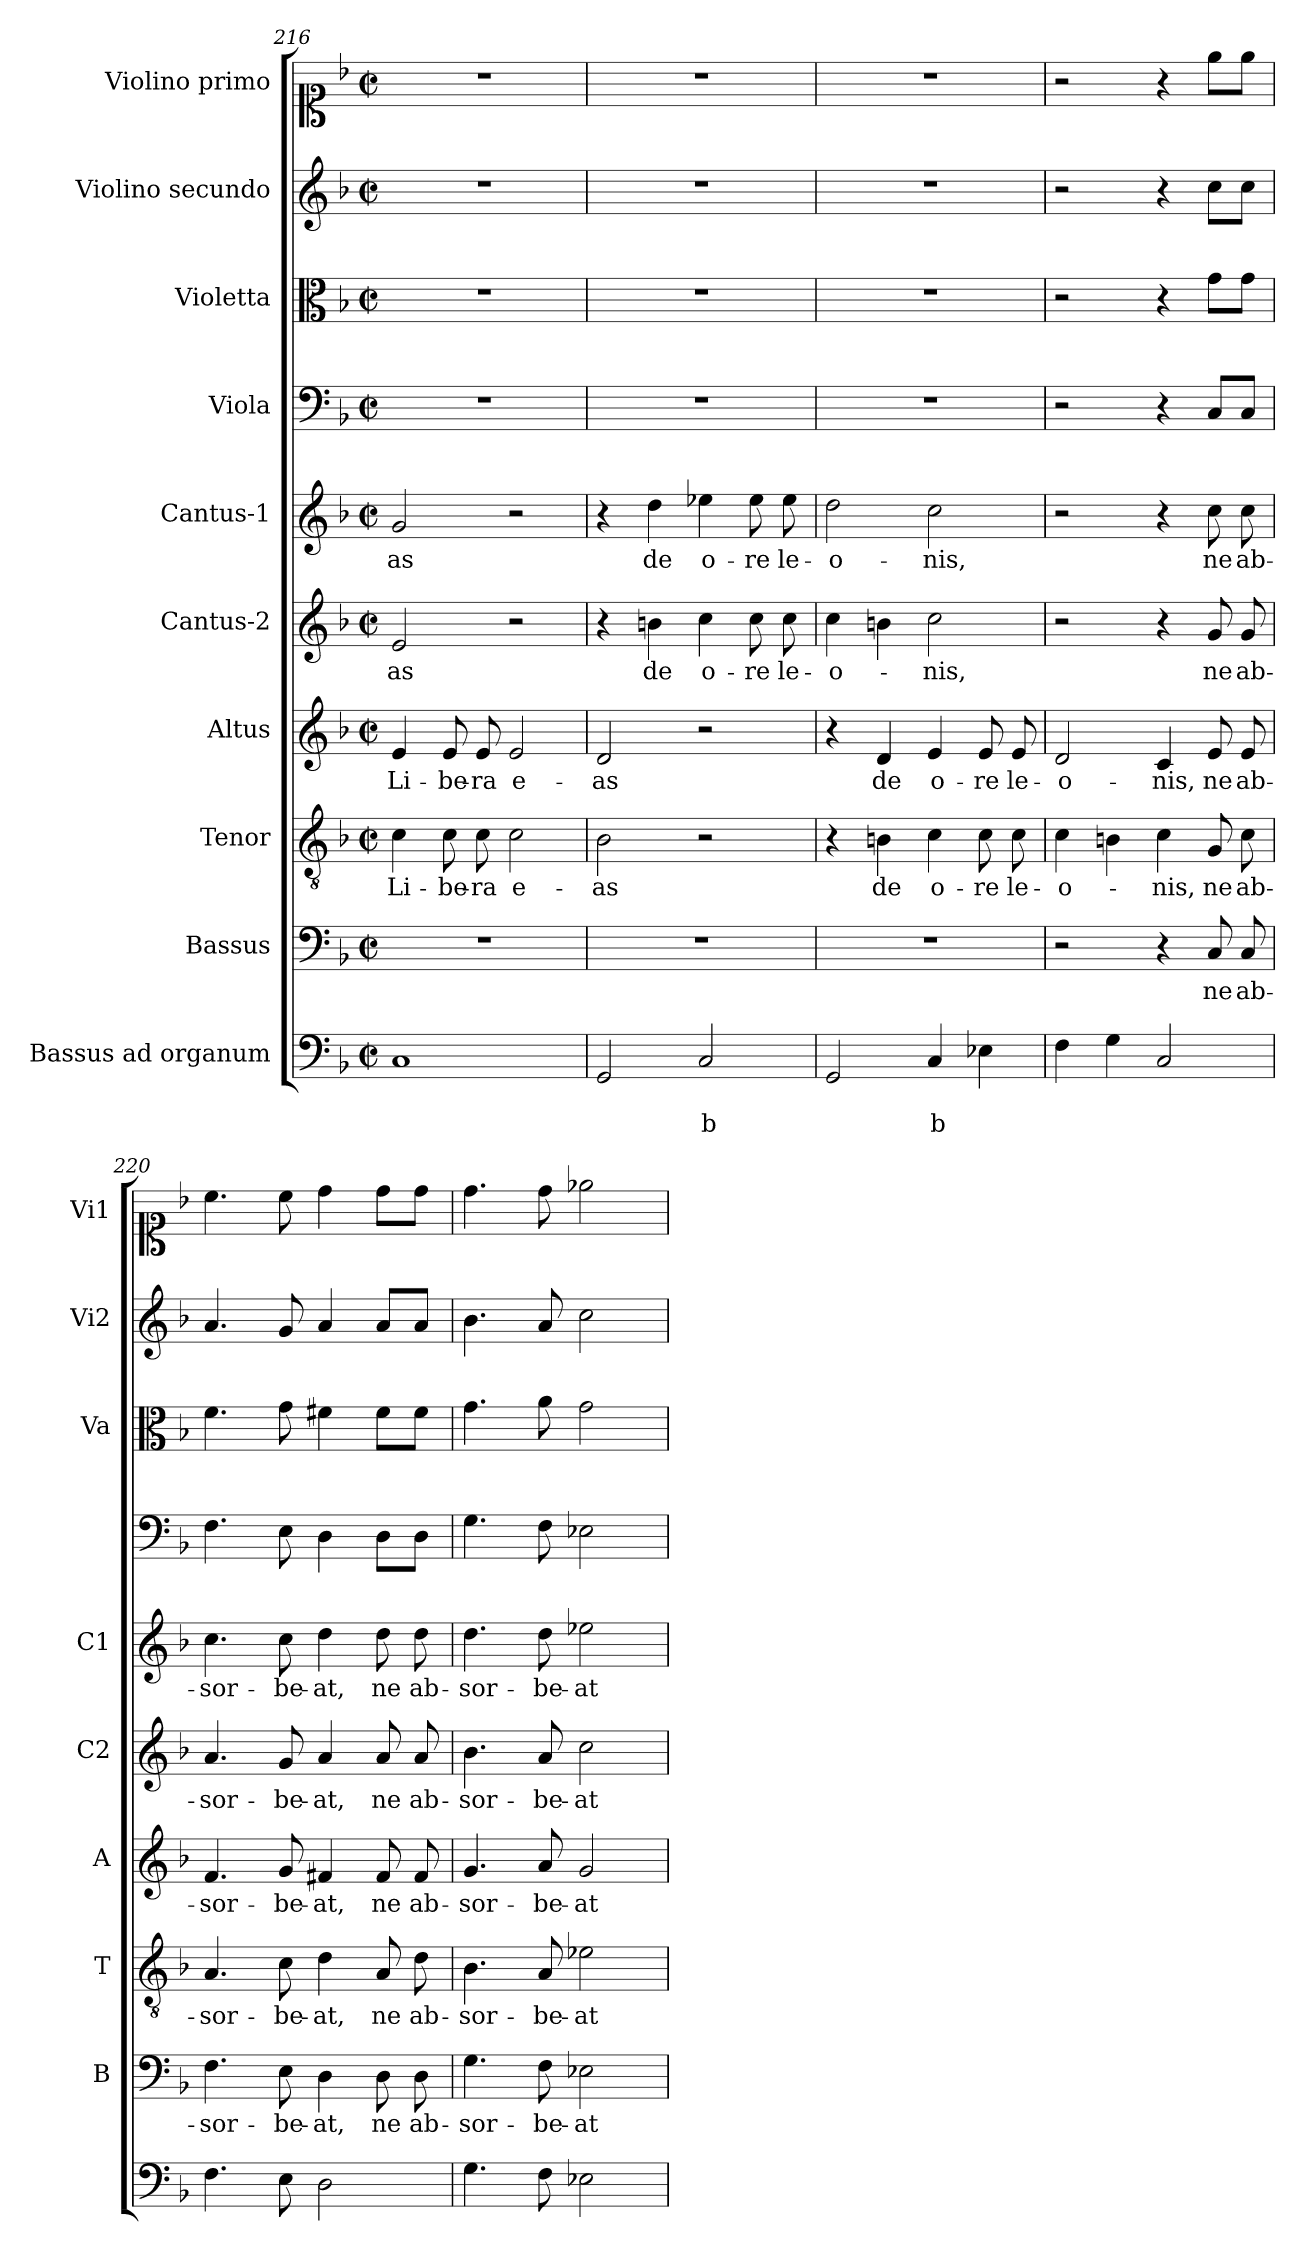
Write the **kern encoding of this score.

**kern	**text	**text	**kern	**text	**kern	**text	**kern	**text	**kern	**text	**kern	**text	**kern	**kern	**kern	**kern
*part10	*part10	*part10	*part9	*part9	*part8	*part8	*part7	*part7	*part6	*part6	*part5	*part5	*part4	*part3	*part2	*part1
*staff10	*staff10	*staff10	*staff9	*staff9	*staff8	*staff8	*staff7	*staff7	*staff6	*staff6	*staff5	*staff5	*staff4	*staff3	*staff2	*staff1
*I"Bassus ad  organum	*	*	*I"Bassus	*	*I"Tenor	*	*I"Altus	*	*I"Cantus-2	*	*I"Cantus-1	*	*I"Viola	*I"Violetta	*I"Violino secundo	*I"Violino primo
*	*	*	*I'B	*	*I'T	*	*I'A	*	*I'C2	*	*I'C1	*	*	*I'Va	*I'Vi2	*I'Vi1
*clefF4	*	*	*clefF4	*	*clefGv2	*	*clefG2	*	*clefG2	*	*clefG2	*	*clefF4	*clefC3	*clefG2	*clefC1
*k[b-]	*	*	*k[b-]	*	*k[b-]	*	*k[b-]	*	*k[b-]	*	*k[b-]	*	*k[b-]	*k[b-]	*k[b-]	*k[b-]
*F:	*	*	*F:	*	*F:	*	*F:	*	*F:	*	*F:	*	*F:	*F:	*F:	*F:
*M2/2	*	*	*M2/2	*	*M2/2	*	*M2/2	*	*M2/2	*	*M2/2	*	*M2/2	*M2/2	*M2/2	*M2/2
*met(c|)	*	*	*met(c|)	*	*met(c|)	*	*met(c|)	*	*met(c|)	*	*met(c|)	*	*met(c|)	*met(c|)	*met(c|)	*met(c|)
=216	=216	=216	=216	=216	=216	=216	=216	=216	=216	=216	=216	=216	=216	=216	=216	=216
!	!	!	!	!	!	!LO:LY:b	!	!LO:LY:b	!	!LO:LY:b	!	!LO:LY:b	!	!	!	!
1C	.	.	1r	.	4c\	Li-	4e/	Li-	2e/	-as	2g/	-as	1r	1r	1r	1r
!	!	!	!	!	!	!LO:LY:b	!	!LO:LY:b	!	!	!	!	!	!	!	!
.	.	.	.	.	8c\	-be-	8e/	-be-	.	.	.	.	.	.	.	.
!	!	!	!	!	!	!LO:LY:b	!	!LO:LY:b	!	!	!	!	!	!	!	!
.	.	.	.	.	8c\	-ra	8e/	-ra	.	.	.	.	.	.	.	.
!	!	!	!	!	!	!LO:LY:b	!	!LO:LY:b	!	!	!	!	!	!	!	!
.	.	.	.	.	2c\	e-	2e/	e-	2r	.	2r	.	.	.	.	.
=217	=217	=217	=217	=217	=217	=217	=217	=217	=217	=217	=217	=217	=217	=217	=217	=217
!	!	!	!	!	!	!LO:LY:b	!	!LO:LY:b	!	!	!	!	!	!	!	!
2GG/	.	.	1r	.	2B-\	-as	2d/	-as	4r	.	4r	.	1r	1r	1r	1r
!	!	!	!	!	!	!	!	!	!	!LO:LY:b	!	!LO:LY:b	!	!	!	!
.	.	.	.	.	.	.	.	.	4bn\	de	4dd\	de	.	.	.	.
!	!	!LO:LY:b	!	!	!	!	!	!	!	!LO:LY:b	!	!LO:LY:b	!	!	!	!
2C/	.	b	.	.	2r	.	2r	.	4cc\	o-	4ee-X\	o-	.	.	.	.
!	!	!	!	!	!	!	!	!	!	!LO:LY:b	!	!LO:LY:b	!	!	!	!
.	.	.	.	.	.	.	.	.	8cc\	-re	8ee-\	-re	.	.	.	.
!	!	!	!	!	!	!	!	!	!	!LO:LY:b	!	!LO:LY:b	!	!	!	!
.	.	.	.	.	.	.	.	.	8cc\	le-	8ee-\	le-	.	.	.	.
=218	=218	=218	=218	=218	=218	=218	=218	=218	=218	=218	=218	=218	=218	=218	=218	=218
!	!	!	!	!	!	!	!	!	!	!LO:LY:b	!	!LO:LY:b	!	!	!	!
2GG/	.	.	1r	.	4r	.	4r	.	4cc\	-o-	2dd\	-o-	1r	1r	1r	1r
!	!	!	!	!	!	!LO:LY:b	!	!LO:LY:b	!	!	!	!	!	!	!	!
.	.	.	.	.	4Bn\	de	4d/	de	4bn\	.	.	.	.	.	.	.
!	!	!LO:LY:b	!	!	!	!LO:LY:b	!	!LO:LY:b	!	!LO:LY:b	!	!LO:LY:b	!	!	!	!
4C/	.	b	.	.	4c\	o-	4e/	o-	2cc\	-nis,	2cc\	-nis,	.	.	.	.
!	!	!	!	!	!	!LO:LY:b	!	!LO:LY:b	!	!	!	!	!	!	!	!
4E-X\	.	.	.	.	8c\	-re	8e/	-re	.	.	.	.	.	.	.	.
!	!	!	!	!	!	!LO:LY:b	!	!LO:LY:b	!	!	!	!	!	!	!	!
.	.	.	.	.	8c\	le-	8e/	le-	.	.	.	.	.	.	.	.
=219	=219	=219	=219	=219	=219	=219	=219	=219	=219	=219	=219	=219	=219	=219	=219	=219
!	!	!	!	!	!	!LO:LY:b	!	!LO:LY:b	!	!	!	!	!	!	!	!
4F\	.	.	2r	.	4c\	-o-	2d/	-o-	2r	.	2r	.	2r	2r	2r	2r
4G\	.	.	.	.	4Bn\	.	.	.	.	.	.	.	.	.	.	.
!	!	!	!	!	!	!LO:LY:b	!	!LO:LY:b	!	!	!	!	!	!	!	!
2C/	.	.	4r	.	4c\	-nis,	4c/	-nis,	4r	.	4r	.	4r	4r	4r	4r
!	!	!	!	!LO:LY:b	!	!LO:LY:b	!	!LO:LY:b	!	!LO:LY:b	!	!LO:LY:b	!	!	!	!
.	.	.	8C/	ne	8G/	ne	8e/	ne	8g/	ne	8cc\	ne	8C/L	8g\L	8cc\L	8ee\L
!	!	!	!	!LO:LY:b	!	!LO:LY:b	!	!LO:LY:b	!	!LO:LY:b	!	!LO:LY:b	!	!	!	!
.	.	.	8C/	ab-	8c\	ab-	8e/	ab-	8g/	ab-	8cc\	ab-	8C/J	8g\J	8cc\J	8ee\J
!!LO:LB:g=z
=220	=220	=220	=220	=220	=220	=220	=220	=220	=220	=220	=220	=220	=220	=220	=220	=220
!	!	!	!	!LO:LY:b	!	!LO:LY:b	!	!LO:LY:b	!	!LO:LY:b	!	!LO:LY:b	!	!	!	!
4.F\	.	.	4.F\	-sor-	4.A/	-sor-	4.f/	-sor-	4.a/	-sor-	4.cc\	-sor-	4.F\	4.f\	4.a/	4.cc\
!	!	!	!	!LO:LY:b	!	!LO:LY:b	!	!LO:LY:b	!	!LO:LY:b	!	!LO:LY:b	!	!	!	!
8E\	.	.	8E\	-be-	8c\	-be-	8g/	-be-	8g/	-be-	8cc\	-be-	8E\	8g\	8g/	8cc\
!	!	!	!	!LO:LY:b	!	!LO:LY:b	!	!LO:LY:b	!	!LO:LY:b	!	!LO:LY:b	!	!	!	!
2D\	.	.	4D\	-at,	4d\	-at,	4f#X/	-at,	4a/	-at,	4dd\	-at,	4D\	4f#X\	4a/	4dd\
!	!	!	!	!LO:LY:b	!	!LO:LY:b	!	!LO:LY:b	!	!LO:LY:b	!	!LO:LY:b	!	!	!	!
.	.	.	8D\	ne	8A/	ne	8f#/	ne	8a/	ne	8dd\	ne	8D\L	8f#\L	8a/L	8dd\L
!	!	!	!	!LO:LY:b	!	!LO:LY:b	!	!LO:LY:b	!	!LO:LY:b	!	!LO:LY:b	!	!	!	!
.	.	.	8D\	ab-	8d\	ab-	8f#/	ab-	8a/	ab-	8dd\	ab-	8D\J	8f#\J	8a/J	8dd\J
=221	=221	=221	=221	=221	=221	=221	=221	=221	=221	=221	=221	=221	=221	=221	=221	=221
!	!	!	!	!LO:LY:b	!	!LO:LY:b	!	!LO:LY:b	!	!LO:LY:b	!	!LO:LY:b	!	!	!	!
4.G\	.	.	4.G\	-sor-	4.B-\	-sor-	4.g/	-sor-	4.b-\	-sor-	4.dd\	-sor-	4.G\	4.g\	4.b-\	4.dd\
!	!	!	!	!LO:LY:b	!	!LO:LY:b	!	!LO:LY:b	!	!LO:LY:b	!	!LO:LY:b	!	!	!	!
8F\	.	.	8F\	-be-	8A/	-be-	8a/	-be-	8a/	-be-	8dd\	-be-	8F\	8a\	8a/	8dd\
!	!	!	!	!LO:LY:b	!	!LO:LY:b	!	!LO:LY:b	!	!LO:LY:b	!	!LO:LY:b	!	!	!	!
2E-X\	.	.	2E-X\	-at	2e-X\	-at	2g/	-at	2cc\	-at	2ee-X\	-at	2E-X\	2g\	2cc\	2ee-X\
=	=	=	=	=	=	=	=	=	=	=	=	=	=	=	=	=
*-	*-	*-	*-	*-	*-	*-	*-	*-	*-	*-	*-	*-	*-	*-	*-	*-
